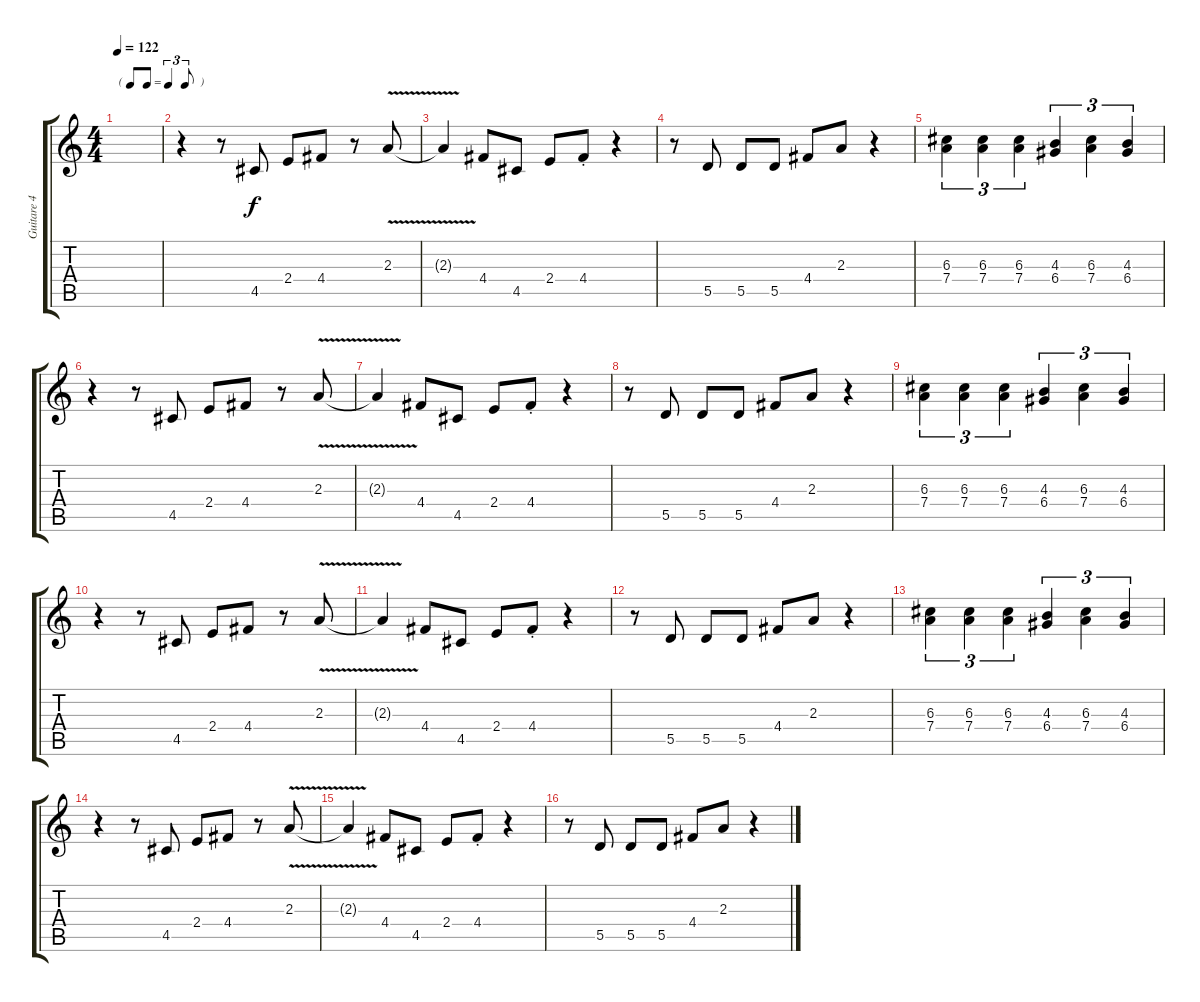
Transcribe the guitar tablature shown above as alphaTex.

\track ("Guitare 4" "Guitare 4") {instrument electricguitarclean}
\staff {score tabs}
\tuning (E4 B3 G3 D3 A2 E2) {hide}
\ts (4 4)
\tf triplet8th
\tempo 122
\clef g2
\ks c
|
r.4 r.8 4.5.8 2.4.8 4.4.8 r.8 2.3{v}.8 |
2.3{t}.4 4.4.8 4.5.8 2.4.8 4.4{st}.8 r.4 |
r.8 5.5.8 5.5.8 5.5.8 4.4.8 2.3.8 r.4 |
(6.3 7.4).4{tu (3 2)} (6.3 7.4).4{tu (3 2)} (6.3 7.4).4{tu (3 2)} (4.3 6.4).4{tu (3 2)} (6.3 7.4).4{tu (3 2)} (4.3 6.4).4{tu (3 2)} |
r.4 r.8 4.5.8 2.4.8 4.4.8 r.8 2.3{v}.8 |
2.3{t}.4 4.4.8 4.5.8 2.4.8 4.4{st}.8 r.4 |
r.8 5.5.8 5.5.8 5.5.8 4.4.8 2.3.8 r.4 |
(6.3 7.4).4{tu (3 2)} (6.3 7.4).4{tu (3 2)} (6.3 7.4).4{tu (3 2)} (4.3 6.4).4{tu (3 2)} (6.3 7.4).4{tu (3 2)} (4.3 6.4).4{tu (3 2)} |
r.4 r.8 4.5.8 2.4.8 4.4.8 r.8 2.3{v}.8 |
2.3{t}.4 4.4.8 4.5.8 2.4.8 4.4{st}.8 r.4 |
r.8 5.5.8 5.5.8 5.5.8 4.4.8 2.3.8 r.4 |
(6.3 7.4).4{tu (3 2)} (6.3 7.4).4{tu (3 2)} (6.3 7.4).4{tu (3 2)} (4.3 6.4).4{tu (3 2)} (6.3 7.4).4{tu (3 2)} (4.3 6.4).4{tu (3 2)} |
r.4 r.8 4.5.8 2.4.8 4.4.8 r.8 2.3{v}.8 |
2.3{t}.4 4.4.8 4.5.8 2.4.8 4.4{st}.8 r.4 |
r.8 5.5.8 5.5.8 5.5.8 4.4.8 2.3.8 r.4
